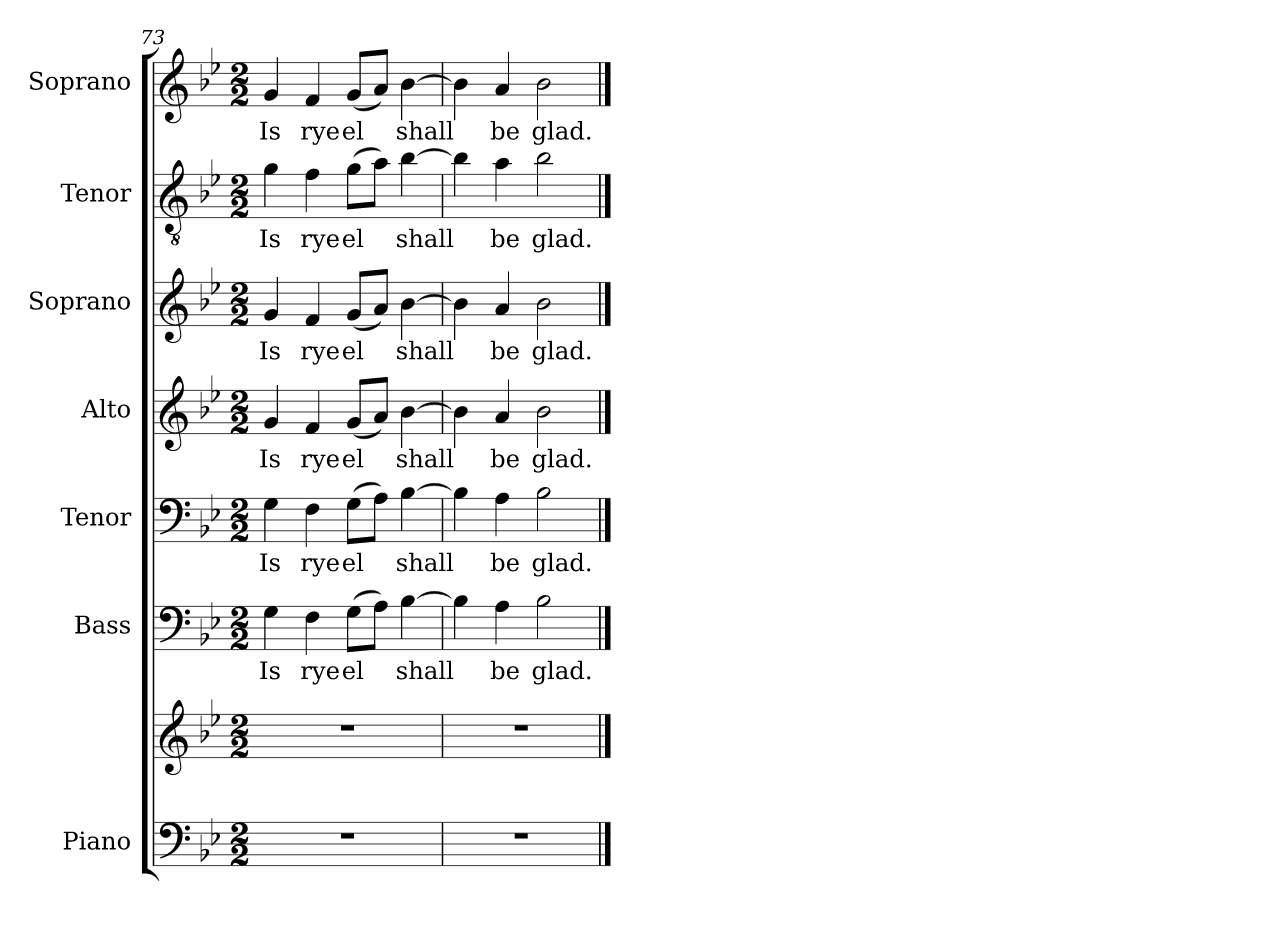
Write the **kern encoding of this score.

**kern	**kern	**kern	**text	**kern	**text	**kern	**text	**kern	**text	**kern	**text	**kern	**text
*part7	*part7	*part6	*part6	*part5	*part5	*part4	*part4	*part3	*part3	*part2	*part2	*part1	*part1
*staff8	*staff7	*staff6	*staff6	*staff5	*staff5	*staff4	*staff4	*staff3	*staff3	*staff2	*staff2	*staff1	*staff1
*I"Piano	*	*I"Bass	*	*I"Tenor	*	*I"Alto	*	*I"Soprano	*	*I"Tenor	*	*I"Soprano	*
*I'Pno.	*	*I'B.	*	*I'T.	*	*I'A.	*	*I'S.	*	*I'T.	*	*I'S.	*
*clefF4	*clefG2	*clefF4	*	*clefF4	*	*clefG2	*	*clefG2	*	*clefGv2	*	*clefG2	*
*	*	*	*	*	*	*	*	*	*	*ITrd7c12	*	*	*
*k[b-e-]	*k[b-e-]	*k[b-e-]	*	*k[b-e-]	*	*k[b-e-]	*	*k[b-e-]	*	*k[b-e-]	*	*k[b-e-]	*
*g:	*g:	*g:	*	*g:	*	*g:	*	*g:	*	*g:	*	*g:	*
*M2/2	*M2/2	*M2/2	*	*M2/2	*	*M2/2	*	*M2/2	*	*M2/2	*	*M2/2	*
=73	=73	=73	=73	=73	=73	=73	=73	=73	=73	=73	=73	=73	=73
!	!	!	!LO:LY:b:color=#000000	!	!	!	!	!	!	!	!	!	!
!	!	!	!	!	!LO:LY:b:color=#000000	!	!	!	!	!	!	!	!
!	!	!	!	!	!	!	!LO:LY:b:color=#000000	!	!	!	!	!	!
!	!	!	!	!	!	!	!	!	!LO:LY:b:color=#000000	!	!	!	!
!	!	!	!	!	!	!	!	!	!	!	!LO:LY:b:color=#000000	!	!
!	!	!	!	!	!	!	!	!	!	!	!	!	!LO:LY:b:color=#000000
1r	1r	4Gi\	Is	4Gi\	Is	4gi/	Is	4gi/	Is	4Gi\	Is	4gi/	Is
!	!	!	!LO:LY:b:color=#000000	!	!	!	!	!	!	!	!	!	!
!	!	!	!	!	!LO:LY:b:color=#000000	!	!	!	!	!	!	!	!
!	!	!	!	!	!	!	!LO:LY:b:color=#000000	!	!	!	!	!	!
!	!	!	!	!	!	!	!	!	!LO:LY:b:color=#000000	!	!	!	!
!	!	!	!	!	!	!	!	!	!	!	!LO:LY:b:color=#000000	!	!
!	!	!	!	!	!	!	!	!	!	!	!	!	!LO:LY:b:color=#000000
.	.	4Fi\	rye	4Fi\	rye	4fi/	rye	4fi/	rye	4Fi\	rye	4fi/	rye
!	!	!	!LO:LY:b:color=#000000	!	!	!	!	!	!	!	!	!	!
!	!	!	!	!	!LO:LY:b:color=#000000	!	!	!	!	!	!	!	!
!	!	!	!	!	!	!	!LO:LY:b:color=#000000	!	!	!	!	!	!
!	!	!	!	!	!	!	!	!	!LO:LY:b:color=#000000	!	!	!	!
!	!	!	!	!	!	!	!	!	!	!	!LO:LY:b:color=#000000	!	!
!	!	!	!	!	!	!	!	!	!	!	!	!	!LO:LY:b:color=#000000
.	.	(8Gi\L	el	(8Gi\L	el	(8gi/L	el	(8gi/L	el	(8Gi\L	el	(8gi/L	el
.	.	8Ai\J)	.	8Ai\J)	.	8ai/J)	.	8ai/J)	.	8Ai\J)	.	8ai/J)	.
!	!	!	!LO:LY:b:color=#000000	!	!	!	!	!	!	!	!	!	!
!	!	!	!	!	!LO:LY:b:color=#000000	!	!	!	!	!	!	!	!
!	!	!	!	!	!	!	!LO:LY:b:color=#000000	!	!	!	!	!	!
!	!	!	!	!	!	!	!	!	!LO:LY:b:color=#000000	!	!	!	!
!	!	!	!	!	!	!	!	!	!	!	!LO:LY:b:color=#000000	!	!
!	!	!	!	!	!	!	!	!	!	!	!	!	!LO:LY:b:color=#000000
.	.	[>4B-i\	shall	[>4B-i\	shall	[>4b-i\	shall	[>4b-i\	shall	[>4B-i\	shall	[>4b-i\	shall
=74	=74	=74	=74	=74	=74	=74	=74	=74	=74	=74	=74	=74	=74
1r	1r	4B-i\]	.	4B-i\]	.	4b-i\]	.	4b-i\]	.	4B-i\]	.	4b-i\]	.
!	!	!	!LO:LY:b:color=#000000	!	!	!	!	!	!	!	!	!	!
!	!	!	!	!	!LO:LY:b:color=#000000	!	!	!	!	!	!	!	!
!	!	!	!	!	!	!	!LO:LY:b:color=#000000	!	!	!	!	!	!
!	!	!	!	!	!	!	!	!	!LO:LY:b:color=#000000	!	!	!	!
!	!	!	!	!	!	!	!	!	!	!	!LO:LY:b:color=#000000	!	!
!	!	!	!	!	!	!	!	!	!	!	!	!	!LO:LY:b:color=#000000
.	.	4Ai\	be	4Ai\	be	4ai/	be	4ai/	be	4Ai\	be	4ai/	be
!	!	!	!LO:LY:b:color=#000000	!	!	!	!	!	!	!	!	!	!
!	!	!	!	!	!LO:LY:b:color=#000000	!	!	!	!	!	!	!	!
!	!	!	!	!	!	!	!LO:LY:b:color=#000000	!	!	!	!	!	!
!	!	!	!	!	!	!	!	!	!LO:LY:b:color=#000000	!	!	!	!
!	!	!	!	!	!	!	!	!	!	!	!LO:LY:b:color=#000000	!	!
!	!	!	!	!	!	!	!	!	!	!	!	!	!LO:LY:b:color=#000000
.	.	2B-i\	glad.	2B-i\	glad.	2b-i\	glad.	2b-i\	glad.	2B-i\	glad.	2b-i\	glad.
==	==	==	==	==	==	==	==	==	==	==	==	==	==
*-	*-	*-	*-	*-	*-	*-	*-	*-	*-	*-	*-	*-	*-
